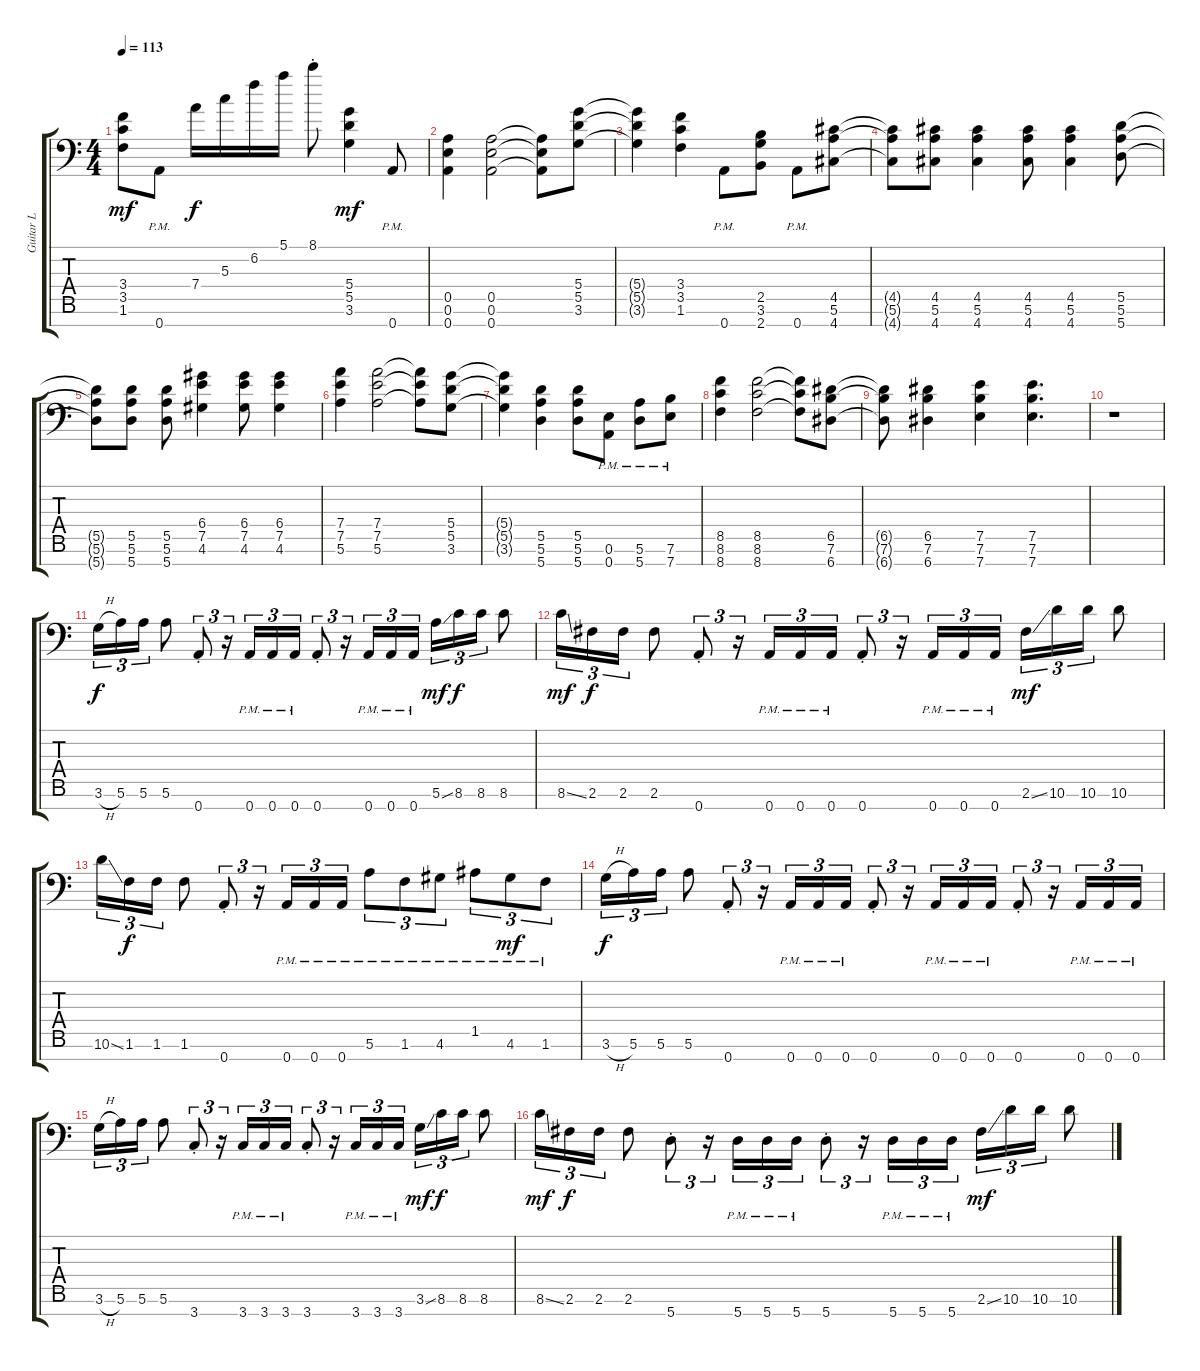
\track ("Guitar L" "Guitar L") {instrument distortionguitar}
\staff {score tabs}
\tuning (E4 B3 G3 D3 A2 E2 A1) {hide}
\ts (4 4)
\tempo 113
\clef f4
\ks c
(3.4{t} 3.5{t} 1.6{t}).8{dy mf} 0.7{pm}.8 7.4.16{dy f} 5.3.16 6.2.16 5.1.16 8.1{st}.8 (5.4 5.5 3.6).4{dy mf} 0.7{pm}.8 |
(0.5 0.6 0.7).4 (0.5 0.6 0.7).2 (0.5{t} 0.6{t} 0.7{t}).8 (5.4 5.5 3.6).8 |
(5.4{t} 5.5{t} 3.6{t}).4 (3.4 3.5 1.6).4 0.7{pm}.8 (2.5 3.6 2.7).8 0.7{pm}.8 (4.5 5.6 4.7).8 |
(4.5{t} 5.6{t} 4.7{t}).8 (4.5 5.6 4.7).8 (4.5 5.6 4.7).4 (4.5 5.6 4.7).8 (4.5 5.6 4.7).4 (5.5 5.6 5.7).8 |
(5.5{t} 5.6{t} 5.7{t}).8 (5.5 5.6 5.7).8 (5.5 5.6 5.7).8 (6.4 7.5 4.6).4 (6.4 7.5 4.6).8 (6.4 7.5 4.6).4 |
(7.4 7.5 5.6).4 (7.4 7.5 5.6).2 (7.4{t} 7.5{t} 5.6{t}).8 (5.4 5.5 3.6).8 |
(5.4{t} 5.5{t} 3.6{t}).4 (5.5 5.6 5.7).4 (5.5 5.6 5.7).8 (0.6{pm} 0.7{pm}).8 (5.6{pm} 5.7{pm}).8 (7.6{pm} 7.7{pm}).8 |
(8.5 8.6 8.7).4 (8.5 8.6 8.7).2 (8.5{t} 8.6{t} 8.7{t}).8 (6.5 7.6 6.7).8 |
(6.5{t} 7.6{t} 6.7{t}).8 (6.5 7.6 6.7).4 (7.5 7.6 7.7).4 (7.5 7.6 7.7).4{d} |
r.1 |
3.6{h}.16{tu (3 2) dy f} 5.6.16{tu (3 2)} 5.6.16{tu (3 2)} 5.6.8 0.7{st}.8{tu (3 2)} r.16{tu (3 2)} 0.7{pm}.16{tu (3 2)} 0.7{pm}.16{tu (3 2)} 0.7{pm}.16{tu (3 2)} 0.7{st}.8{tu (3 2)} r.16{tu (3 2)} 0.7{pm}.16{tu (3 2)} 0.7{pm}.16{tu (3 2)} 0.7{pm}.16{tu (3 2)} 5.6{ss}.16{tu (3 2) dy mf} 8.6.16{tu (3 2) dy f} 8.6.16{tu (3 2)} 8.6.8 |
8.6{ss}.16{tu (3 2) dy mf} 2.6.16{tu (3 2) dy f} 2.6.16{tu (3 2)} 2.6.8 0.7{st}.8{tu (3 2)} r.16{tu (3 2)} 0.7{pm}.16{tu (3 2)} 0.7{pm}.16{tu (3 2)} 0.7{pm}.16{tu (3 2)} 0.7{st}.8{tu (3 2)} r.16{tu (3 2)} 0.7{pm}.16{tu (3 2)} 0.7{pm}.16{tu (3 2)} 0.7{pm}.16{tu (3 2)} 2.6{ss}.16{tu (3 2) dy mf} 10.6.16{tu (3 2)} 10.6.16{tu (3 2)} 10.6.8 |
10.6{ss}.16{tu (3 2)} 1.6.16{tu (3 2) dy f} 1.6.16{tu (3 2)} 1.6.8 0.7{st}.8{tu (3 2)} r.16{tu (3 2)} 0.7{pm}.16{tu (3 2)} 0.7{pm}.16{tu (3 2)} 0.7{pm}.16{tu (3 2)} 5.6{pm}.8{tu (3 2)} 1.6{pm}.8{tu (3 2)} 4.6{pm}.8{tu (3 2)} 1.5{pm}.8{tu (3 2)} 4.6{pm}.8{tu (3 2) dy mf} 1.6{pm}.8{tu (3 2)} |
3.6{h}.16{tu (3 2) dy f} 5.6.16{tu (3 2)} 5.6.16{tu (3 2)} 5.6.8 0.7{st}.8{tu (3 2)} r.16{tu (3 2)} 0.7{pm}.16{tu (3 2)} 0.7{pm}.16{tu (3 2)} 0.7{pm}.16{tu (3 2)} 0.7{st}.8{tu (3 2)} r.16{tu (3 2)} 0.7{pm}.16{tu (3 2)} 0.7{pm}.16{tu (3 2)} 0.7{pm}.16{tu (3 2)} 0.7{st}.8{tu (3 2)} r.16{tu (3 2)} 0.7{pm}.16{tu (3 2)} 0.7{pm}.16{tu (3 2)} 0.7{pm}.16{tu (3 2)} |
3.6{h}.16{tu (3 2)} 5.6.16{tu (3 2)} 5.6.16{tu (3 2)} 5.6.8 3.7{st}.8{tu (3 2)} r.16{tu (3 2)} 3.7{pm}.16{tu (3 2)} 3.7{pm}.16{tu (3 2)} 3.7{pm}.16{tu (3 2)} 3.7{st}.8{tu (3 2)} r.16{tu (3 2)} 3.7{pm}.16{tu (3 2)} 3.7{pm}.16{tu (3 2)} 3.7{pm}.16{tu (3 2)} 3.6{ss}.16{tu (3 2) dy mf} 8.6.16{tu (3 2) dy f} 8.6.16{tu (3 2)} 8.6.8 |
8.6{ss}.16{tu (3 2) dy mf} 2.6.16{tu (3 2) dy f} 2.6.16{tu (3 2)} 2.6.8 5.7{st}.8{tu (3 2)} r.16{tu (3 2)} 5.7{pm}.16{tu (3 2)} 5.7{pm}.16{tu (3 2)} 5.7{pm}.16{tu (3 2)} 5.7{st}.8{tu (3 2)} r.16{tu (3 2)} 5.7{pm}.16{tu (3 2)} 5.7{pm}.16{tu (3 2)} 5.7{pm}.16{tu (3 2)} 2.6{ss}.16{tu (3 2) dy mf} 10.6.16{tu (3 2)} 10.6.16{tu (3 2)} 10.6.8
